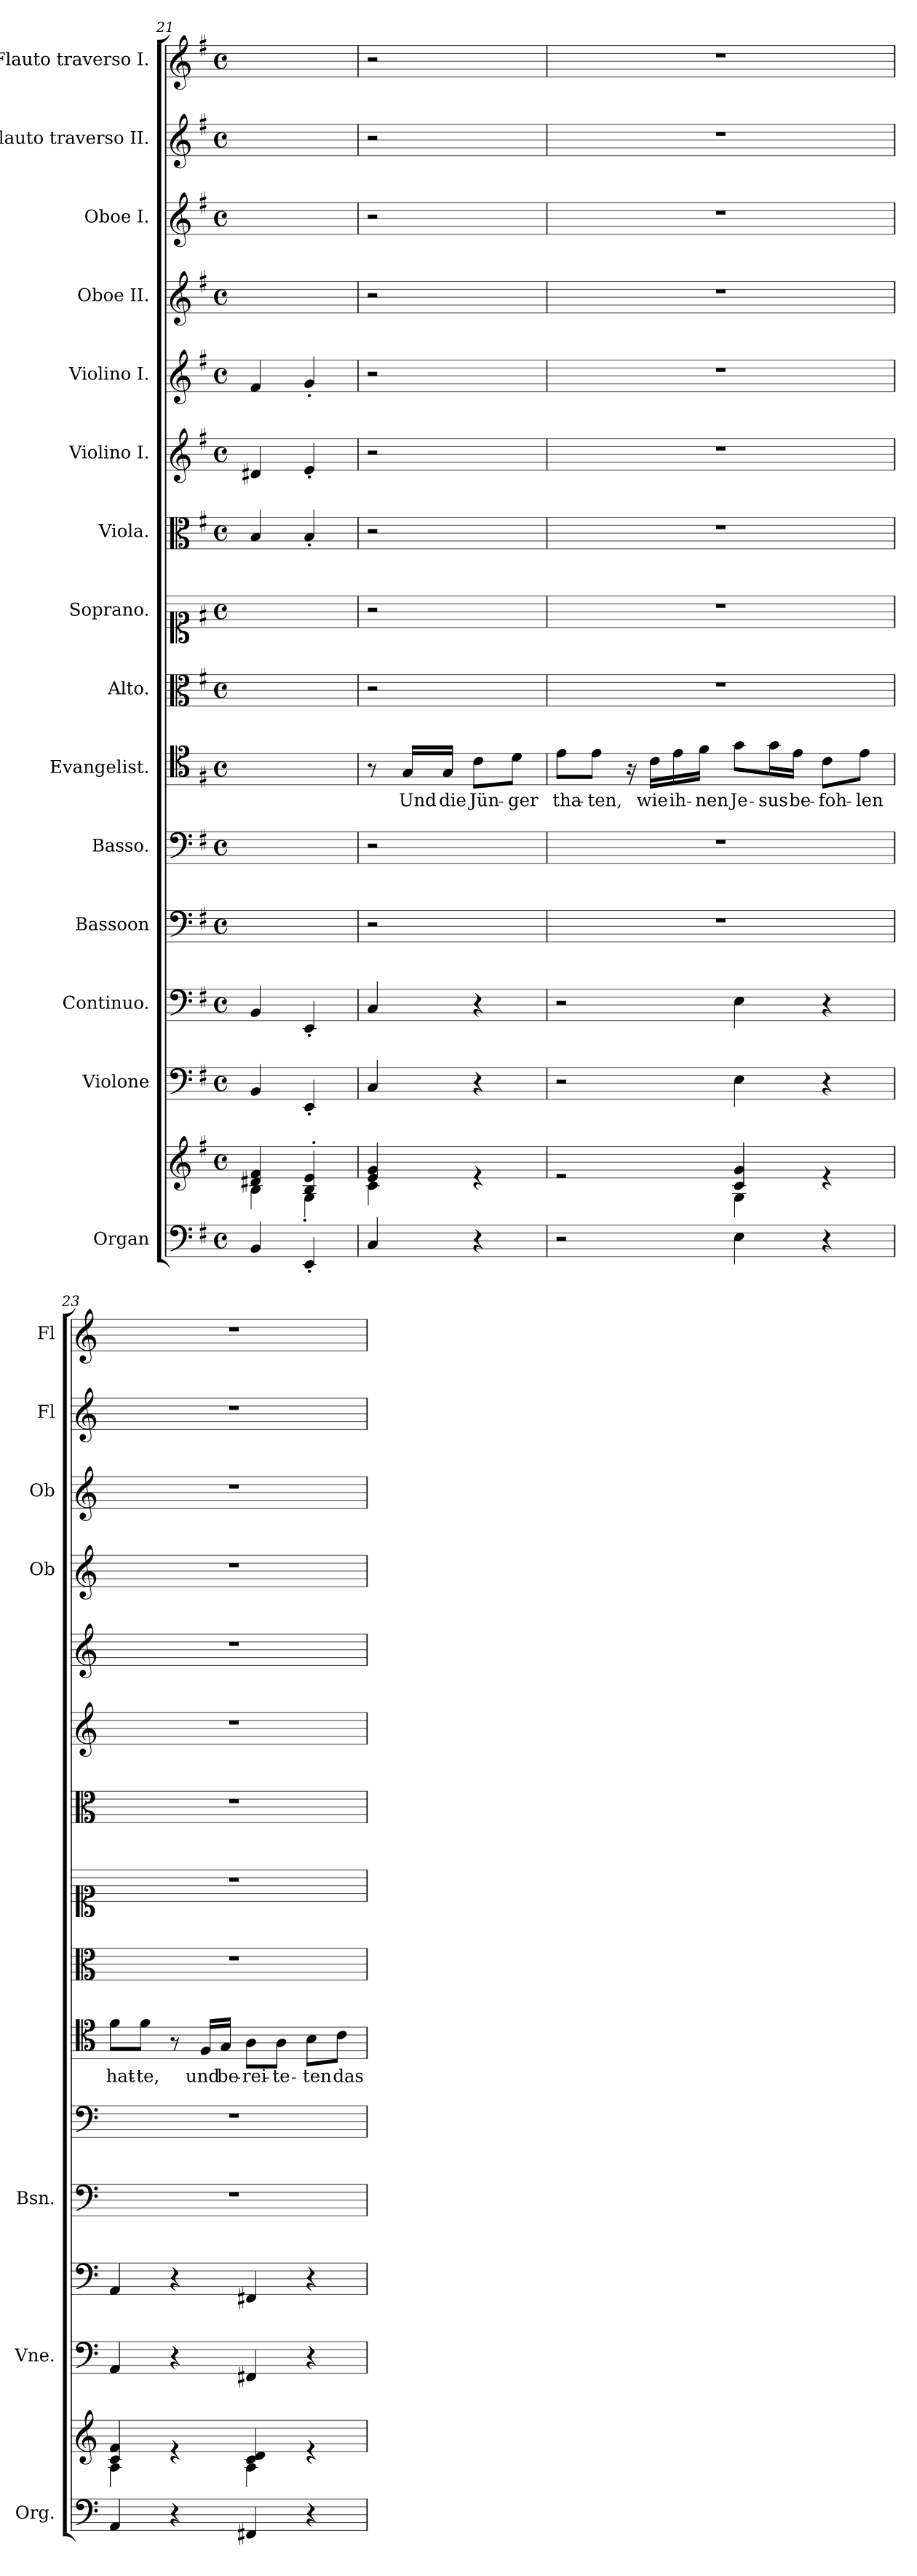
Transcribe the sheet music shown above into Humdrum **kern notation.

**kern	**kern	**dynam	**kern	**dynam	**kern	**dynam	**kern	**kern	**kern	**text	**dynam	**kern	**kern	**kern	**kern	**kern	**kern	**kern	**kern	**kern
*part15	*part15	*part15	*part14	*part14	*part13	*part13	*part12	*part11	*part10	*part10	*part10	*part9	*part8	*part7	*part6	*part5	*part4	*part3	*part2	*part1
*staff16	*staff15	*staff15/16	*staff14	*staff14	*staff13	*staff13	*staff12	*staff11	*staff10	*staff10	*staff10	*staff9	*staff8	*staff7	*staff6	*staff5	*staff4	*staff3	*staff2	*staff1
*I"Organ	*	*	*I"Violone	*	*I"Continuo.	*	*I"Bassoon	*I"Basso.	*I"Evangelist.	*	*	*I"Alto.	*I"Soprano.	*I"Viola.	*I"Violino I.	*I"Violino I.	*I"Oboe II.	*I"Oboe I.	*I"Flauto traverso II.	*I"Flauto traverso I.
*I'Org.	*	*	*I'Vne.	*	*	*	*I'Bsn.	*	*	*	*	*	*	*	*	*	*I'Ob	*I'Ob	*I'Fl	*I'Fl
*clefF4	*clefG2	*	*clefF4	*	*clefF4	*	*clefF4	*clefF4	*clefC4	*	*	*clefC3	*clefC1	*clefC3	*clefG2	*clefG2	*clefG2	*clefG2	*clefG2	*clefG2
*	*	*	*ITrd7c12	*	*	*	*	*	*	*	*	*	*	*	*	*	*	*	*	*
*k[f#]	*k[f#]	*	*k[f#]	*	*k[f#]	*	*k[f#]	*k[f#]	*k[f#]	*	*	*k[f#]	*k[f#]	*k[f#]	*k[f#]	*k[f#]	*k[f#]	*k[f#]	*k[f#]	*k[f#]
*M4/4	*M4/4	*	*M4/4	*	*M4/4	*	*M4/4	*M4/4	*M4/4	*	*	*M4/4	*M4/4	*M4/4	*M4/4	*M4/4	*M4/4	*M4/4	*M4/4	*M4/4
*met(c)	*met(c)	*	*met(c)	*	*met(c)	*	*met(c)	*met(c)	*met(c)	*	*	*met(c)	*met(c)	*met(c)	*met(c)	*met(c)	*met(c)	*met(c)	*met(c)	*met(c)
*MM35	*MM35	*	*MM35	*	*MM35	*	*MM35	*MM35	*MM35	*	*	*MM35	*MM35	*MM35	*MM35	*MM35	*MM35	*MM35	*MM35	*MM35
=21	=21	=21	=21	=21	=21	=21	=21	=21	=21	=21	=21	=21	=21	=21	=21	=21	=21	=21	=21	=21
*	*^	*	*	*	*	*	*	*	*	*	*	*	*	*	*	*	*	*	*	*
4BB/	4d#X/ 4f#/	4B\	.	4BBB/	.	4BB/	.	2ryy	2ryy	2ryy	.	.	2ryy	2ryy	4B/	4d#X/	4f#/	2ryy	2ryy	2ryy	2ryy
4EE'/	4B/' 4e/'	4G'\	.	4EEE'/	.	4EE'/	.	.	.	.	.	.	.	.	4B'/	4e'/	4g'/	.	.	.	.
=21X1	=21X1	=21X1	=21X1	=21X1	=21X1	=21X1	=21X1	=21X1	=21X1	=21X1	=21X1	=21X1	=21X1	=21X1	=21X1	=21X1	=21X1	=21X1	=21X1	=21X1	=21X1
*k[]	*k[]	*	*	*k[]	*	*k[]	*	*k[]	*k[]	*k[]	*	*	*k[]	*k[]	*k[]	*k[]	*k[]	*k[]	*k[]	*k[]	*k[]
*	*	*	*	*	*	*	*	*	*	*	*	*	*	*	*	*	*	*	*	*	*MM50
!	!	!	!LO:DY:b	!	!LO:DY:b	!	!LO:DY:a	!	!	!	!	!	!	!	!	!	!	!	!	!	!
4C/	4e/ 4g/	4c\	other-dynamics	4CC/	other-dynamics	4C/	other-dynamics	2r	2r	8r	.	.	2r	2r	2r	2r	2r	2r	2r	2r	2r
!	!	!	!	!	!	!	!	!	!	!	!LO:LY:b	!LO:DY:a	!	!	!	!	!	!	!	!	!
.	.	.	.	.	.	.	.	.	.	16G/LL	Und	other-dynamics	.	.	.	.	.	.	.	.	.
!	!	!	!	!	!	!	!	!	!	!	!LO:LY:b	!	!	!	!	!	!	!	!	!	!
.	.	.	.	.	.	.	.	.	.	16G/JJ	die	.	.	.	.	.	.	.	.	.	.
!	!	!	!	!	!	!	!	!	!	!	!LO:LY:b	!	!	!	!	!	!	!	!	!	!
4r	4re	4ryy	.	4r	.	4r	.	.	.	8c\L	Jün-	.	.	.	.	.	.	.	.	.	.
!	!	!	!	!	!	!	!	!	!	!	!LO:LY:b	!	!	!	!	!	!	!	!	!	!
.	.	.	.	.	.	.	.	.	.	8d\J	ger	.	.	.	.	.	.	.	.	.	.
=22	=22	=22	=22	=22	=22	=22	=22	=22	=22	=22	=22	=22	=22	=22	=22	=22	=22	=22	=22	=22	=22
*	*	*	*	*	*	*	*	*	*	*	*	*	*	*	*	*	*	*	*	*	*MM55
!	!	!	!	!	!	!	!	!	!	!	!LO:LY:b	!	!	!	!	!	!	!	!	!	!
2r	2re	2ryy	.	2r	.	2r	.	1r	1r	8e\L	tha-	.	1r	1r	1r	1r	1r	1r	1r	1r	1r
!	!	!	!	!	!	!	!	!	!	!	!LO:LY:b	!	!	!	!	!	!	!	!	!	!
.	.	.	.	.	.	.	.	.	.	8e\J	-ten,	.	.	.	.	.	.	.	.	.	.
.	.	.	.	.	.	.	.	.	.	16r	.	.	.	.	.	.	.	.	.	.	.
!	!	!	!	!	!	!	!	!	!	!	!LO:LY:b	!	!	!	!	!	!	!	!	!	!
.	.	.	.	.	.	.	.	.	.	16c\LL	wie	.	.	.	.	.	.	.	.	.	.
!	!	!	!	!	!	!	!	!	!	!	!LO:LY:b	!	!	!	!	!	!	!	!	!	!
.	.	.	.	.	.	.	.	.	.	16e\	ih-	.	.	.	.	.	.	.	.	.	.
!	!	!	!	!	!	!	!	!	!	!	!LO:LY:b	!	!	!	!	!	!	!	!	!	!
.	.	.	.	.	.	.	.	.	.	16f\JJ	-nen	.	.	.	.	.	.	.	.	.	.
!	!	!	!	!	!	!	!	!	!	!	!LO:LY:b	!	!	!	!	!	!	!	!	!	!
4E\	4c/ 4g/	4G\	.	4EE\	.	4E\	.	.	.	8g\L	Je-	.	.	.	.	.	.	.	.	.	.
!	!	!	!	!	!	!	!	!	!	!	!LO:LY:b	!	!	!	!	!	!	!	!	!	!
.	.	.	.	.	.	.	.	.	.	16g\L	-sus	.	.	.	.	.	.	.	.	.	.
!	!	!	!	!	!	!	!	!	!	!	!LO:LY:b	!	!	!	!	!	!	!	!	!	!
.	.	.	.	.	.	.	.	.	.	16e\JJ	be-	.	.	.	.	.	.	.	.	.	.
!	!	!	!	!	!	!	!	!	!	!	!LO:LY:b	!	!	!	!	!	!	!	!	!	!
4r	4re	4ryy	.	4r	.	4r	.	.	.	8c\L	-foh-	.	.	.	.	.	.	.	.	.	.
!	!	!	!	!	!	!	!	!	!	!	!LO:LY:b	!	!	!	!	!	!	!	!	!	!
.	.	.	.	.	.	.	.	.	.	8e\J	-len	.	.	.	.	.	.	.	.	.	.
!!LO:LB:g=z
=23	=23	=23	=23	=23	=23	=23	=23	=23	=23	=23	=23	=23	=23	=23	=23	=23	=23	=23	=23	=23	=23
!	!	!	!	!	!	!	!	!	!	!	!LO:LY:b	!	!	!	!	!	!	!	!	!	!
*	*	*	*	*	*	*	*	*	*	*	*	*	*	*	*^	*^	*^	*	*	*	*
4AA/	4c/ 4f/	4A\	.	4AAA/	.	4AA/	.	1r	1r	8f\L	hat-	.	1r	1r	1r	4A/yy	1r	4A/yy	1r	4A/yy	1r	1r	1r	1r
!	!	!	!	!	!	!	!	!	!	!	!LO:LY:b	!	!	!	!	!	!	!	!	!	!	!	!	!
.	.	.	.	.	.	.	.	.	.	8f\J	-te,	.	.	.	.	.	.	.	.	.	.	.	.	.
4r	4re	4ryy	.	4r	.	4r	.	.	.	8r	.	.	.	.	.	2.ryy	.	2.ryy	.	2.ryy	.	.	.	.
!	!	!	!	!	!	!	!	!	!	!	!LO:LY:b	!	!	!	!	!	!	!	!	!	!	!	!	!
.	.	.	.	.	.	.	.	.	.	16F/LL	und	.	.	.	.	.	.	.	.	.	.	.	.	.
!	!	!	!	!	!	!	!	!	!	!	!LO:LY:b	!	!	!	!	!	!	!	!	!	!	!	!	!
.	.	.	.	.	.	.	.	.	.	16G/JJ	be-	.	.	.	.	.	.	.	.	.	.	.	.	.
!	!	!	!	!	!	!	!	!	!	!	!LO:LY:b	!	!	!	!	!	!	!	!	!	!	!	!	!
4FF#X/	4c/ 4d/	4A\	.	4FFF#X/	.	4FF#X/	.	.	.	8A\L	-rei-	.	.	.	.	.	.	.	.	.	.	.	.	.
!	!	!	!	!	!	!	!	!	!	!	!LO:LY:b	!	!	!	!	!	!	!	!	!	!	!	!	!
.	.	.	.	.	.	.	.	.	.	8A\J	-te-	.	.	.	.	.	.	.	.	.	.	.	.	.
!	!	!	!	!	!	!	!	!	!	!	!LO:LY:b	!	!	!	!	!	!	!	!	!	!	!	!	!
4r	4re	4ryy	.	4r	.	4r	.	.	.	8B\L	-ten	.	.	.	.	.	.	.	.	.	.	.	.	.
!	!	!	!	!	!	!	!	!	!	!	!LO:LY:b	!	!	!	!	!	!	!	!	!	!	!	!	!
.	.	.	.	.	.	.	.	.	.	8c\J	das	.	.	.	.	.	.	.	.	.	.	.	.	.
*	*	*	*	*	*	*	*	*	*	*	*	*	*	*	*v	*v	*	*	*v	*v	*	*	*	*
*	*v	*v	*	*	*	*	*	*	*	*	*	*	*	*	*	*v	*v	*	*	*	*	*
=	=	=	=	=	=	=	=	=	=	=	=	=	=	=	=	=	=	=	=	=
*-	*-	*-	*-	*-	*-	*-	*-	*-	*-	*-	*-	*-	*-	*-	*-	*-	*-	*-	*-	*-
